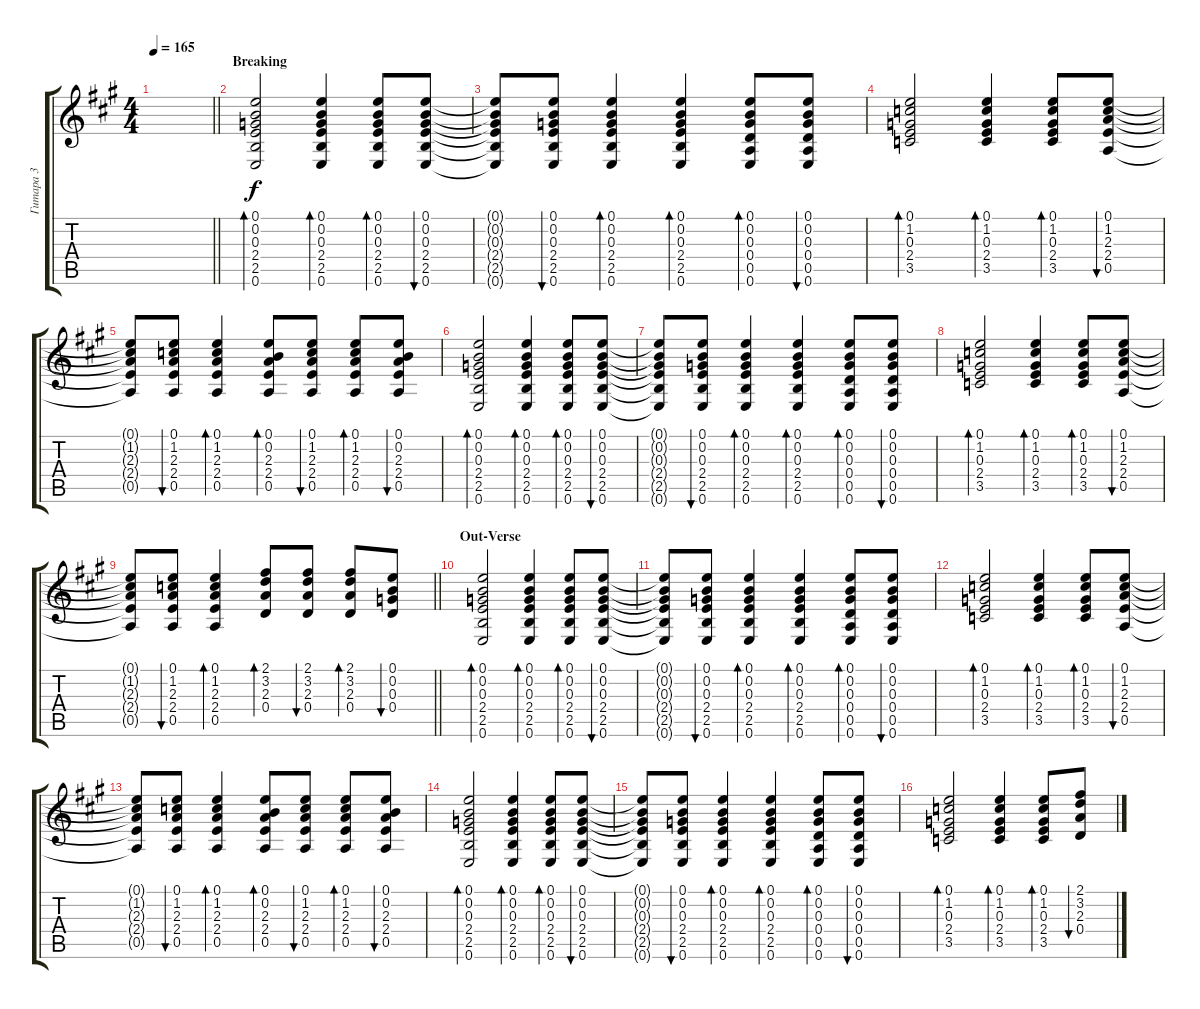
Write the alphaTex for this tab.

\track ("Гитара 3" "Гитара 3") {instrument acousticguitarsteel}
\staff {score tabs}
\tuning (E4 B3 G3 D3 A2 E2) {hide}
\ts (4 4)
\tempo 165
\clef g2
\barLineRight lightlight
\ks f#minor
|
\section ("" "Breaking")
(0.1 0.2 0.3 2.4 2.5 0.6).2{bd 60} (0.1 0.2 0.3 2.4 2.5 0.6).4{bd 60} (0.1 0.2 0.3 2.4 2.5 0.6).8{bd 60} (0.1 0.2 0.3 2.4 2.5 0.6).8{bu 60} |
(0.1{t} 0.2{t} 0.3{t} 2.4{t} 2.5{t} 0.6{t}).8 (0.1 0.2 0.3 2.4 2.5 0.6).8{bu 60} (0.1 0.2 0.3 2.4 2.5 0.6).4{bd 60} (0.1 0.2 0.3 2.4 2.5 0.6).4{bd 60} (0.1 0.2 0.3 0.4 0.5 0.6).8{bd 60} (0.1 0.2 0.3 0.4 0.5 0.6).8{bu 60} |
(0.1 1.2 0.3 2.4 3.5).2{bd 60} (0.1 1.2 0.3 2.4 3.5).4{bd 60} (0.1 1.2 0.3 2.4 3.5).8{bd 60} (0.1 1.2 2.3 2.4 0.5).8{bu 60} |
(0.1{t} 1.2{t} 2.3{t} 2.4{t} 0.5{t}).8 (0.1 1.2 2.3 2.4 0.5).8{bu 60} (0.1 1.2 2.3 2.4 0.5).4{bd 60} (0.1 0.2 2.3 2.4 0.5).8{bd 60} (0.1 1.2 2.3 2.4 0.5).8{bu 60} (0.1 1.2 2.3 2.4 0.5).8{bd 60} (0.1 0.2 2.3 2.4 0.5).8{bu 60} |
(0.1 0.2 0.3 2.4 2.5 0.6).2{bd 60} (0.1 0.2 0.3 2.4 2.5 0.6).4{bd 60} (0.1 0.2 0.3 2.4 2.5 0.6).8{bd 60} (0.1 0.2 0.3 2.4 2.5 0.6).8{bu 60} |
(0.1{t} 0.2{t} 0.3{t} 2.4{t} 2.5{t} 0.6{t}).8 (0.1 0.2 0.3 2.4 2.5 0.6).8{bu 60} (0.1 0.2 0.3 2.4 2.5 0.6).4{bd 60} (0.1 0.2 0.3 2.4 2.5 0.6).4{bd 60} (0.1 0.2 0.3 0.4 0.5 0.6).8{bd 60} (0.1 0.2 0.3 0.4 0.5 0.6).8{bu 60} |
(0.1 1.2 0.3 2.4 3.5).2{bd 60} (0.1 1.2 0.3 2.4 3.5).4{bd 60} (0.1 1.2 0.3 2.4 3.5).8{bd 60} (0.1 1.2 2.3 2.4 0.5).8{bu 60} |
\barLineRight lightlight
(0.1{t} 1.2{t} 2.3{t} 2.4{t} 0.5{t}).8 (0.1 1.2 2.3 2.4 0.5).8{bu 60} (0.1 1.2 2.3 2.4 0.5).4{bd 60} (2.1 3.2 2.3 0.4).8{bd 60} (2.1 3.2 2.3 0.4).8{bu 60} (2.1 3.2 2.3 0.4).8{bd 60} (0.1 0.2 0.3 0.4).8{bu 60} |
\section ("" "Out-Verse")
(0.1 0.2 0.3 2.4 2.5 0.6).2{bd 60} (0.1 0.2 0.3 2.4 2.5 0.6).4{bd 60} (0.1 0.2 0.3 2.4 2.5 0.6).8{bd 60} (0.1 0.2 0.3 2.4 2.5 0.6).8{bu 60} |
(0.1{t} 0.2{t} 0.3{t} 2.4{t} 2.5{t} 0.6{t}).8 (0.1 0.2 0.3 2.4 2.5 0.6).8{bu 60} (0.1 0.2 0.3 2.4 2.5 0.6).4{bd 60} (0.1 0.2 0.3 2.4 2.5 0.6).4{bd 60} (0.1 0.2 0.3 0.4 0.5 0.6).8{bd 60} (0.1 0.2 0.3 0.4 0.5 0.6).8{bu 60} |
(0.1 1.2 0.3 2.4 3.5).2{bd 60} (0.1 1.2 0.3 2.4 3.5).4{bd 60} (0.1 1.2 0.3 2.4 3.5).8{bd 60} (0.1 1.2 2.3 2.4 0.5).8{bu 60} |
(0.1{t} 1.2{t} 2.3{t} 2.4{t} 0.5{t}).8 (0.1 1.2 2.3 2.4 0.5).8{bu 60} (0.1 1.2 2.3 2.4 0.5).4{bd 60} (0.1 0.2 2.3 2.4 0.5).8{bd 60} (0.1 1.2 2.3 2.4 0.5).8{bu 60} (0.1 1.2 2.3 2.4 0.5).8{bd 60} (0.1 0.2 2.3 2.4 0.5).8{bu 60} |
(0.1 0.2 0.3 2.4 2.5 0.6).2{bd 60} (0.1 0.2 0.3 2.4 2.5 0.6).4{bd 60} (0.1 0.2 0.3 2.4 2.5 0.6).8{bd 60} (0.1 0.2 0.3 2.4 2.5 0.6).8{bu 60} |
(0.1{t} 0.2{t} 0.3{t} 2.4{t} 2.5{t} 0.6{t}).8 (0.1 0.2 0.3 2.4 2.5 0.6).8{bu 60} (0.1 0.2 0.3 2.4 2.5 0.6).4{bd 60} (0.1 0.2 0.3 2.4 2.5 0.6).4{bd 60} (0.1 0.2 0.3 0.4 0.5 0.6).8{bd 60} (0.1 0.2 0.3 0.4 0.5 0.6).8{bu 60} |
(0.1 1.2 0.3 2.4 3.5).2{bd 60} (0.1 1.2 0.3 2.4 3.5).4{bd 60} (0.1 1.2 0.3 2.4 3.5).8{bd 60} (2.1 3.2 2.3 0.4).8{bu 60}
